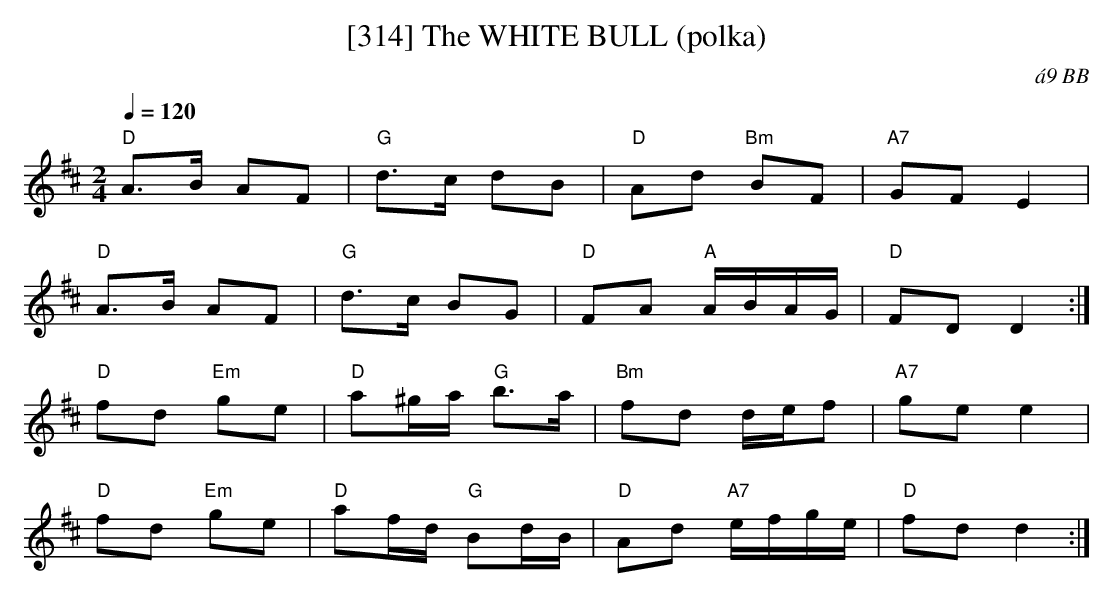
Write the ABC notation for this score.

X:1
T:[314] The WHITE BULL (polka)
C:\'a9 BB
L:1/8
Q:1/4=120
M:2/4
K:D
"D"A>B AF|"G"d>c dB|"D"Ad "Bm"BF|"A7"GF E2|
"D"A>B AF|"G"d>c BG|"D"FA "A"A/B/A/G/|"D"FD D2 :|
"D"fd "Em"ge|"D"a^g/a/ "G"b>a|"Bm"fd d/e/f|"A7"ge e2|
"D"fd "Em"ge|"D"af/d/ "G"Bd/B/|"D"Ad "A7"e/f/g/e/|"D"fd d2 :|
